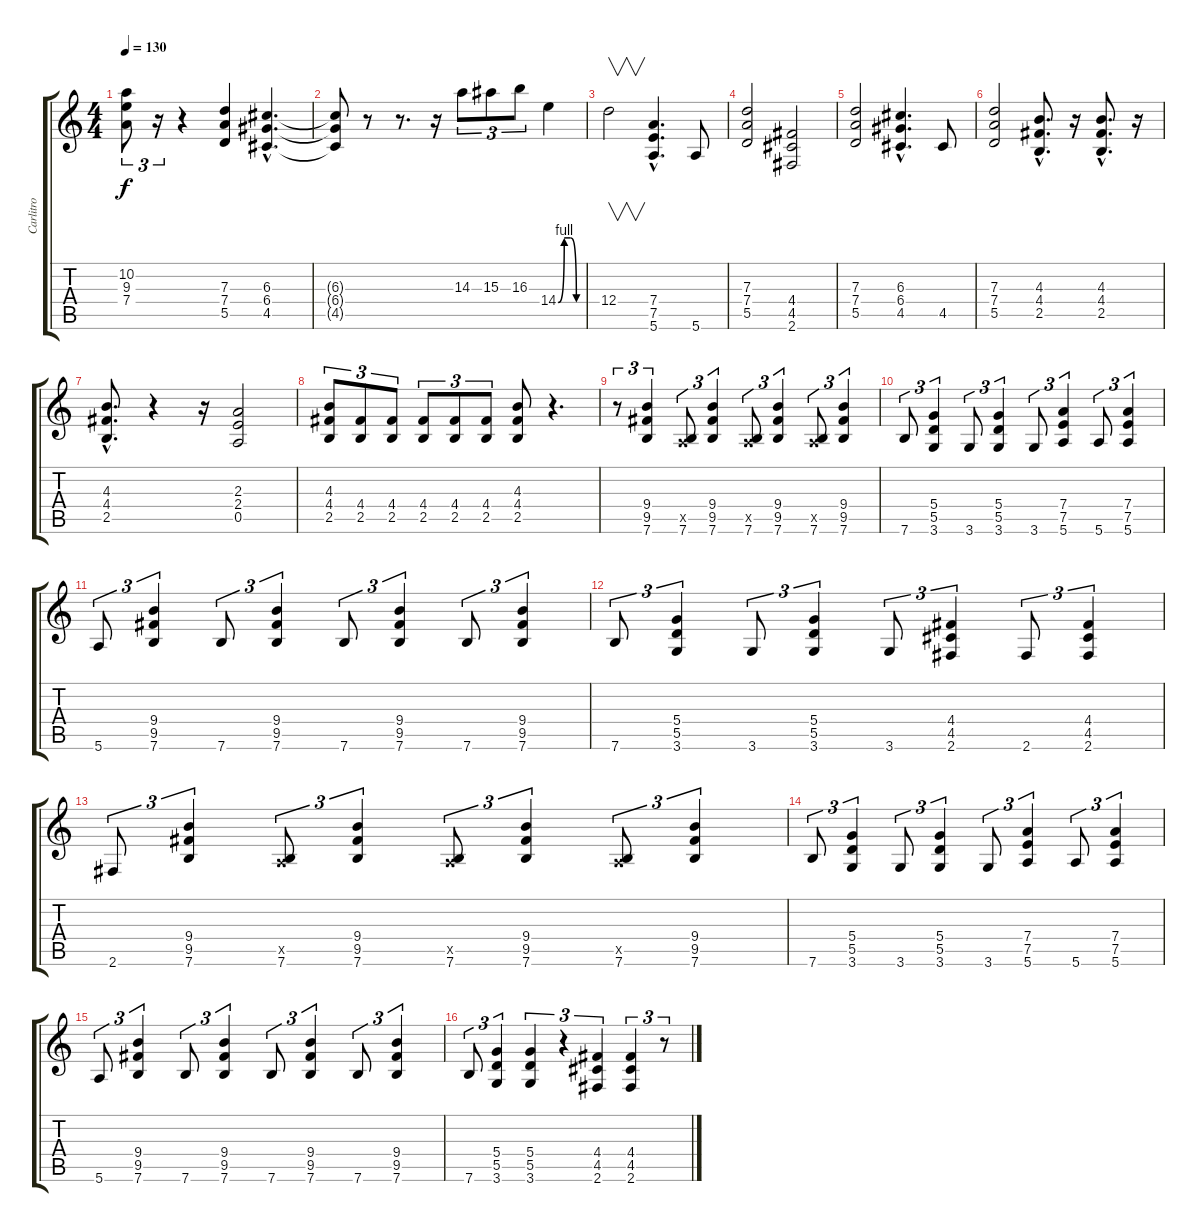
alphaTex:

\track ("Carlitro" "Carlitro") {instrument distortionguitar}
\staff {score tabs}
\tuning (E4 B3 G3 D3 A2 E2) {hide}
\ts (4 4)
\tempo 130
\clef g2
\ks c
(10.2 9.3 7.4).8{tu (3 2) dy f} r.16{tu (3 2)} r.4 (7.3 7.4 5.5).4 (6.3{hac} 6.4{hac} 4.5{hac}).4{d} |
(6.3{t} 6.4{t} 4.5{t}).8 r.8 r.8{d} r.16 14.3.8{tu (3 2)} 15.3.8{tu (3 2)} 16.3.8{tu (3 2)} 14.4{be (custom 0 0 15 4 30 4 45 0 60 0)}.4 |
12.4.2{v} (7.4{hac} 7.5{hac} 5.6{hac}).4{d} 5.6.8 |
(7.3 7.4 5.5).2 (4.4 4.5 2.6).2 |
(7.3 7.4 5.5).2 (6.3{hac} 6.4{hac} 4.5{hac}).4{d} 4.5.8 |
(7.3 7.4 5.5).2 (4.3{hac} 4.4{hac} 2.5{hac}).8{d} r.16 (4.3{hac} 4.4{hac} 2.5{hac}).8{d} r.16 |
(4.3{hac} 4.4{hac} 2.5{hac}).8{d} r.4 r.16 (2.3 2.4 0.5).2 |
(4.3 4.4 2.5).8{tu (3 2)} (4.4 2.5).8{tu (3 2)} (4.4 2.5).8{tu (3 2)} (4.4 2.5).8{tu (3 2)} (4.4 2.5).8{tu (3 2)} (4.4 2.5).8{tu (3 2)} (4.3 4.4 2.5).8 r.4{d} |
r.8{tu (3 2)} (9.4 9.5 7.6).4{tu (3 2)} (0.5{x} 7.6).8{tu (3 2)} (9.4 9.5 7.6).4{tu (3 2)} (0.5{x} 7.6).8{tu (3 2)} (9.4 9.5 7.6).4{tu (3 2)} (0.5{x} 7.6).8{tu (3 2)} (9.4 9.5 7.6).4{tu (3 2)} |
7.6.8{tu (3 2)} (5.4 5.5 3.6).4{tu (3 2)} 3.6.8{tu (3 2)} (5.4 5.5 3.6).4{tu (3 2)} 3.6.8{tu (3 2)} (7.4 7.5 5.6).4{tu (3 2)} 5.6.8{tu (3 2)} (7.4 7.5 5.6).4{tu (3 2)} |
5.6.8{tu (3 2)} (9.4 9.5 7.6).4{tu (3 2)} 7.6.8{tu (3 2)} (9.4 9.5 7.6).4{tu (3 2)} 7.6.8{tu (3 2)} (9.4 9.5 7.6).4{tu (3 2)} 7.6.8{tu (3 2)} (9.4 9.5 7.6).4{tu (3 2)} |
7.6.8{tu (3 2)} (5.4 5.5 3.6).4{tu (3 2)} 3.6.8{tu (3 2)} (5.4 5.5 3.6).4{tu (3 2)} 3.6.8{tu (3 2)} (4.4 4.5 2.6).4{tu (3 2)} 2.6.8{tu (3 2)} (4.4 4.5 2.6).4{tu (3 2)} |
2.6.8{tu (3 2)} (9.4 9.5 7.6).4{tu (3 2)} (0.5{x} 7.6).8{tu (3 2)} (9.4 9.5 7.6).4{tu (3 2)} (0.5{x} 7.6).8{tu (3 2)} (9.4 9.5 7.6).4{tu (3 2)} (0.5{x} 7.6).8{tu (3 2)} (9.4 9.5 7.6).4{tu (3 2)} |
7.6.8{tu (3 2)} (5.4 5.5 3.6).4{tu (3 2)} 3.6.8{tu (3 2)} (5.4 5.5 3.6).4{tu (3 2)} 3.6.8{tu (3 2)} (7.4 7.5 5.6).4{tu (3 2)} 5.6.8{tu (3 2)} (7.4 7.5 5.6).4{tu (3 2)} |
5.6.8{tu (3 2)} (9.4 9.5 7.6).4{tu (3 2)} 7.6.8{tu (3 2)} (9.4 9.5 7.6).4{tu (3 2)} 7.6.8{tu (3 2)} (9.4 9.5 7.6).4{tu (3 2)} 7.6.8{tu (3 2)} (9.4 9.5 7.6).4{tu (3 2)} |
7.6.8{tu (3 2)} (5.4 5.5 3.6).4{tu (3 2)} (5.4 5.5 3.6).4{tu (3 2)} r.4{tu (3 2)} (4.4 4.5 2.6).4{tu (3 2)} (4.4 4.5 2.6).4{tu (3 2)} r.8{tu (3 2)}
